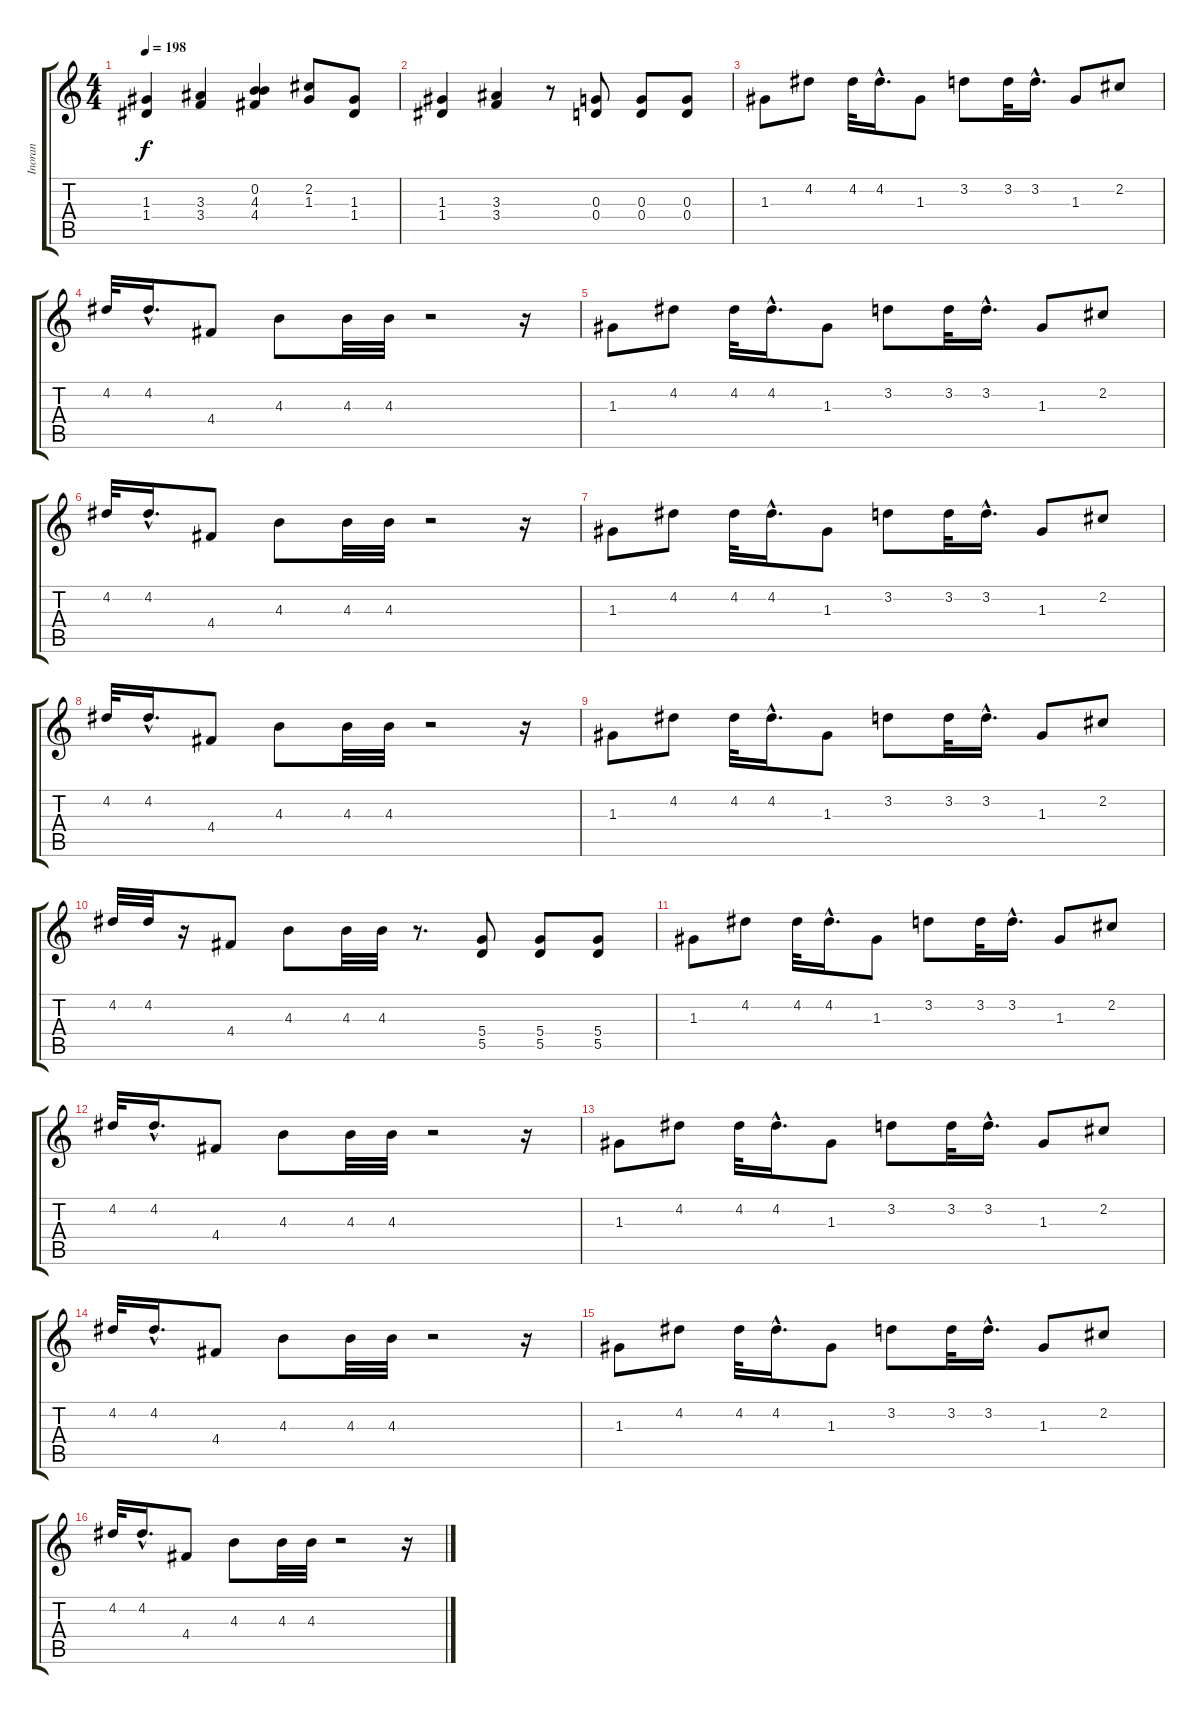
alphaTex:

\track ("Inoran" "Inoran") {instrument overdrivenguitar}
\staff {score tabs}
\tuning (E4 B3 G3 D3 A2 E2) {hide}
\ts (4 4)
\tempo 198
\clef g2
\ks c
(1.3 1.4).4{dy f} (3.3 3.4).4 (0.2 4.3 4.4).4 (2.2 1.3).8 (1.3 1.4).8 |
(1.3 1.4).4 (3.3 3.4).4 r.8 (0.3 0.4).8 (0.3 0.4).8 (0.3 0.4).8 |
1.3.8 4.2.8 4.2.32 4.2{hac}.16{d} 1.3.8 3.2.8 3.2.32 3.2{hac}.16{d} 1.3.8 2.2.8 |
4.2.32 4.2{hac}.16{d} 4.4.8 4.3.8 4.3.32 4.3.32 r.2 r.16 |
1.3.8 4.2.8 4.2.32 4.2{hac}.16{d} 1.3.8 3.2.8 3.2.32 3.2{hac}.16{d} 1.3.8 2.2.8 |
4.2.32 4.2{hac}.16{d} 4.4.8 4.3.8 4.3.32 4.3.32 r.2 r.16 |
1.3.8 4.2.8 4.2.32 4.2{hac}.16{d} 1.3.8 3.2.8 3.2.32 3.2{hac}.16{d} 1.3.8 2.2.8 |
4.2.32 4.2{hac}.16{d} 4.4.8 4.3.8 4.3.32 4.3.32 r.2 r.16 |
1.3.8 4.2.8 4.2.32 4.2{hac}.16{d} 1.3.8 3.2.8 3.2.32 3.2{hac}.16{d} 1.3.8 2.2.8 |
4.2.32 4.2.32 r.16 4.4.8 4.3.8 4.3.32 4.3.32 r.8{d} (5.4 5.5).8 (5.4 5.5).8 (5.4 5.5).8 |
1.3.8 4.2.8 4.2.32 4.2{hac}.16{d} 1.3.8 3.2.8 3.2.32 3.2{hac}.16{d} 1.3.8 2.2.8 |
4.2.32 4.2{hac}.16{d} 4.4.8 4.3.8 4.3.32 4.3.32 r.2 r.16 |
1.3.8 4.2.8 4.2.32 4.2{hac}.16{d} 1.3.8 3.2.8 3.2.32 3.2{hac}.16{d} 1.3.8 2.2.8 |
4.2.32 4.2{hac}.16{d} 4.4.8 4.3.8 4.3.32 4.3.32 r.2 r.16 |
1.3.8 4.2.8 4.2.32 4.2{hac}.16{d} 1.3.8 3.2.8 3.2.32 3.2{hac}.16{d} 1.3.8 2.2.8 |
4.2.32 4.2{hac}.16{d} 4.4.8 4.3.8 4.3.32 4.3.32 r.2 r.16
